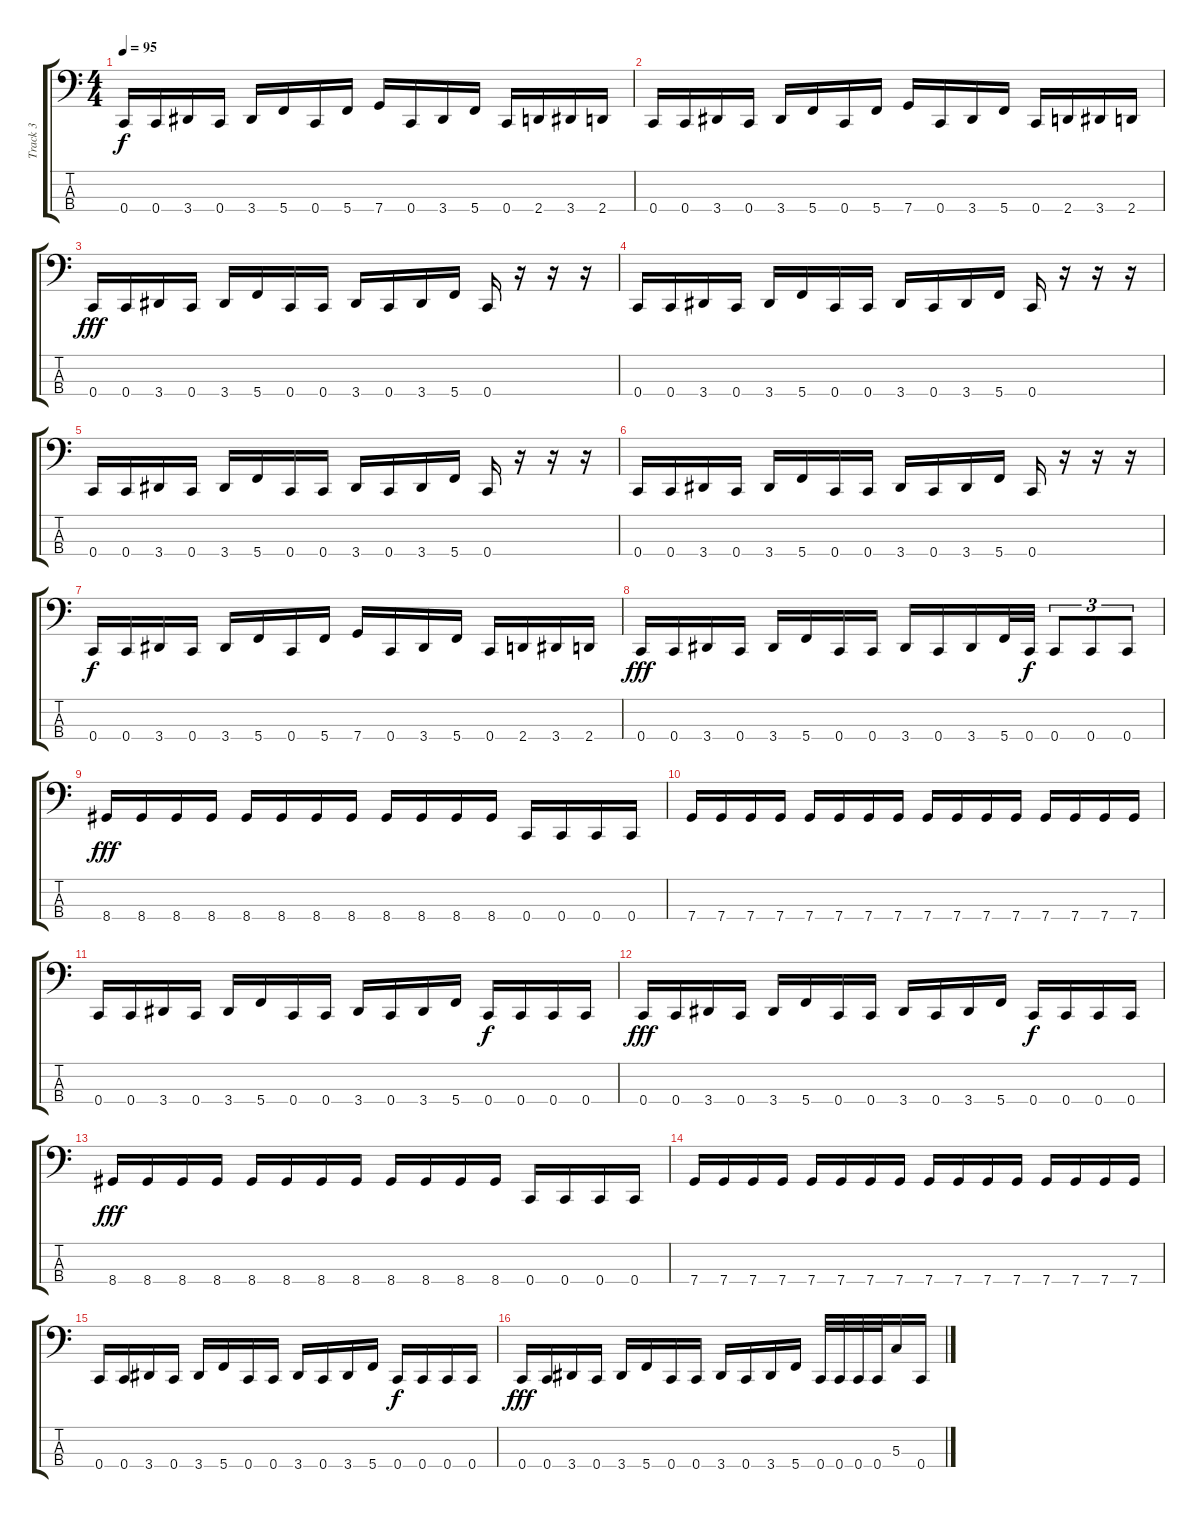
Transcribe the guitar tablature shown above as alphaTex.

\track ("Track 3" "Track 3") {instrument electricbassfinger}
\staff {score tabs}
\tuning (F2 C2 G1 C1) {hide}
\ts (4 4)
\tempo 95
\clef f4
\ks c
0.4.16{dy f} 0.4.16 3.4.16 0.4.16 3.4.16 5.4.16 0.4.16 5.4.16 7.4.16 0.4.16 3.4.16 5.4.16 0.4.16 2.4.16 3.4.16 2.4.16 |
0.4.16 0.4.16 3.4.16 0.4.16 3.4.16 5.4.16 0.4.16 5.4.16 7.4.16 0.4.16 3.4.16 5.4.16 0.4.16 2.4.16 3.4.16 2.4.16 |
0.4.16{dy fff} 0.4.16 3.4.16 0.4.16 3.4.16 5.4.16 0.4.16 0.4.16 3.4.16 0.4.16 3.4.16 5.4.16 0.4.16 r.16 r.16 r.16 |
0.4.16 0.4.16 3.4.16 0.4.16 3.4.16 5.4.16 0.4.16 0.4.16 3.4.16 0.4.16 3.4.16 5.4.16 0.4.16 r.16 r.16 r.16 |
0.4.16 0.4.16 3.4.16 0.4.16 3.4.16 5.4.16 0.4.16 0.4.16 3.4.16 0.4.16 3.4.16 5.4.16 0.4.16 r.16 r.16 r.16 |
0.4.16 0.4.16 3.4.16 0.4.16 3.4.16 5.4.16 0.4.16 0.4.16 3.4.16 0.4.16 3.4.16 5.4.16 0.4.16 r.16 r.16 r.16 |
0.4.16{dy f} 0.4.16 3.4.16 0.4.16 3.4.16 5.4.16 0.4.16 5.4.16 7.4.16 0.4.16 3.4.16 5.4.16 0.4.16 2.4.16 3.4.16 2.4.16 |
0.4.16{dy fff} 0.4.16 3.4.16 0.4.16 3.4.16 5.4.16 0.4.16 0.4.16 3.4.16 0.4.16 3.4.16 5.4.32 0.4.32{dy f} 0.4.8{tu (3 2)} 0.4.8{tu (3 2)} 0.4.8{tu (3 2)} |
8.4.16{dy fff} 8.4.16 8.4.16 8.4.16 8.4.16 8.4.16 8.4.16 8.4.16 8.4.16 8.4.16 8.4.16 8.4.16 0.4.16 0.4.16 0.4.16 0.4.16 |
7.4.16 7.4.16 7.4.16 7.4.16 7.4.16 7.4.16 7.4.16 7.4.16 7.4.16 7.4.16 7.4.16 7.4.16 7.4.16 7.4.16 7.4.16 7.4.16 |
0.4.16 0.4.16 3.4.16 0.4.16 3.4.16 5.4.16 0.4.16 0.4.16 3.4.16 0.4.16 3.4.16 5.4.16 0.4.16{dy f} 0.4.16 0.4.16 0.4.16 |
0.4.16{dy fff} 0.4.16 3.4.16 0.4.16 3.4.16 5.4.16 0.4.16 0.4.16 3.4.16 0.4.16 3.4.16 5.4.16 0.4.16{dy f} 0.4.16 0.4.16 0.4.16 |
8.4.16{dy fff} 8.4.16 8.4.16 8.4.16 8.4.16 8.4.16 8.4.16 8.4.16 8.4.16 8.4.16 8.4.16 8.4.16 0.4.16 0.4.16 0.4.16 0.4.16 |
7.4.16 7.4.16 7.4.16 7.4.16 7.4.16 7.4.16 7.4.16 7.4.16 7.4.16 7.4.16 7.4.16 7.4.16 7.4.16 7.4.16 7.4.16 7.4.16 |
0.4.16 0.4.16 3.4.16 0.4.16 3.4.16 5.4.16 0.4.16 0.4.16 3.4.16 0.4.16 3.4.16 5.4.16 0.4.16{dy f} 0.4.16 0.4.16 0.4.16 |
0.4.16{dy fff} 0.4.16 3.4.16 0.4.16 3.4.16 5.4.16 0.4.16 0.4.16 3.4.16 0.4.16 3.4.16 5.4.16 0.4.32 0.4.32 0.4.32 0.4.32 5.3.16 0.4.16
